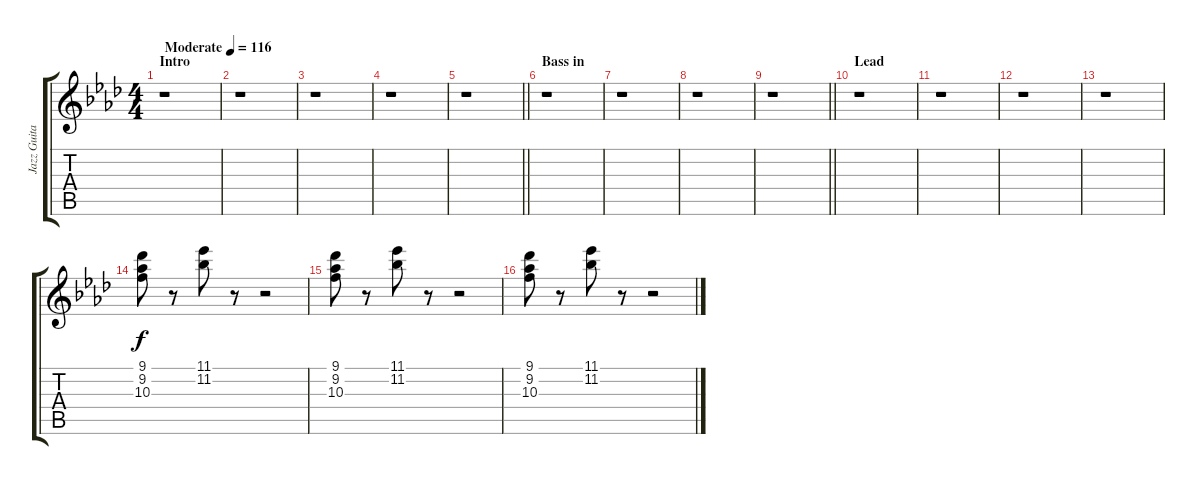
\track ("Jazz Guitar" "Jazz Guita") {instrument electricguitarjazz}
\staff {score tabs}
\tuning (E4 B3 G3 D3 A2 E2) {hide}
\ts (4 4)
\section ("" "Intro")
\tempo (116 "Moderate")
\clef g2
\ks fminor
r.1{dy f instrument electricguitarjazz} |
r.1 |
r.1 |
r.1 |
\barLineRight lightlight
r.1 |
\section ("" "Bass in")
r.1 |
r.1 |
r.1 |
\barLineRight lightlight
r.1 |
\section ("" "Lead")
r.1 |
r.1 |
r.1 |
r.1 |
(9.1 9.2 10.3).8 r.8 (11.1 11.2).8 r.8 r.2 |
(9.1 9.2 10.3).8 r.8 (11.1 11.2).8 r.8 r.2 |
(9.1 9.2 10.3).8 r.8 (11.1 11.2).8 r.8 r.2
